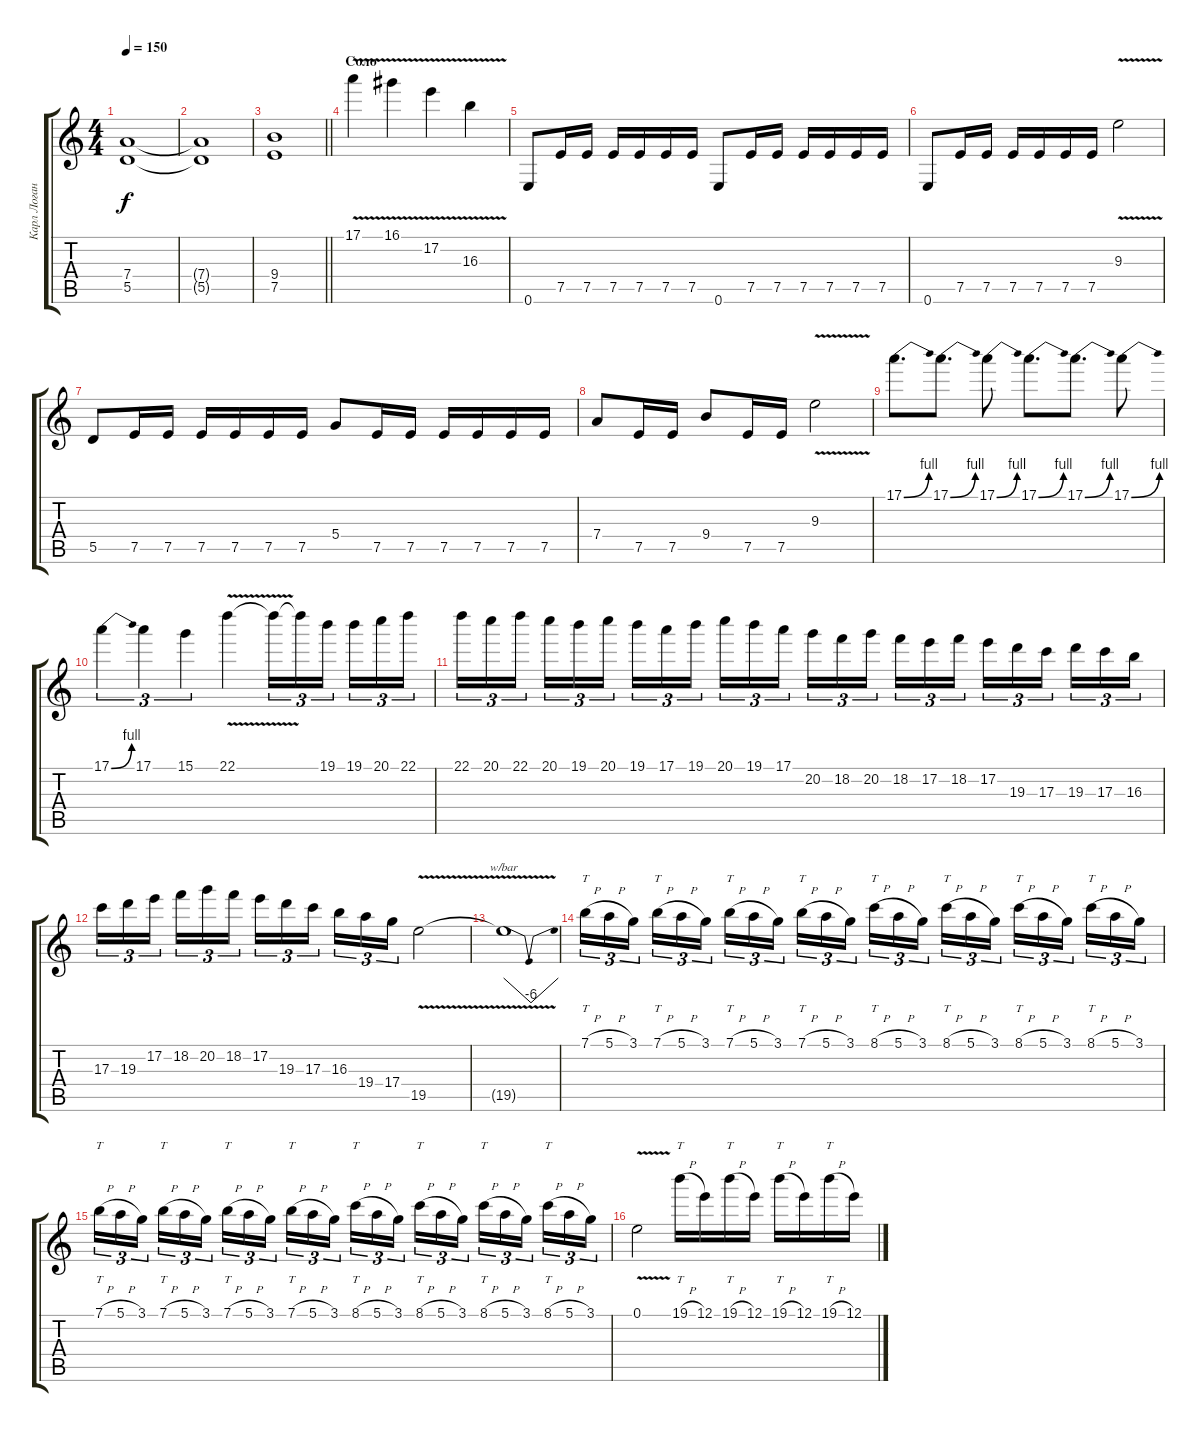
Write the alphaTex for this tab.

\track ("Карл Логан" "Карл Логан") {instrument distortionguitar}
\staff {score tabs}
\tuning (E4 B3 G3 D3 A2 E2) {hide}
\ts (4 4)
\tempo 150
\clef g2
\ks c
(7.4 5.5).1{dy f} |
(7.4{t} 5.5{t}).1 |
\barLineRight lightlight
(9.4 7.5).1 |
\section ("" "Соло")
17.1{v}.4 16.1{v}.4 17.2{v}.4 16.3{v}.4 |
0.6.8 7.5.16 7.5.16 7.5.16 7.5.16 7.5.16 7.5.16 0.6.8 7.5.16 7.5.16 7.5.16 7.5.16 7.5.16 7.5.16 |
0.6.8 7.5.16 7.5.16 7.5.16 7.5.16 7.5.16 7.5.16 9.3{v}.2 |
5.5.8 7.5.16 7.5.16 7.5.16 7.5.16 7.5.16 7.5.16 5.4.8 7.5.16 7.5.16 7.5.16 7.5.16 7.5.16 7.5.16 |
7.4.8 7.5.16 7.5.16 9.4.8 7.5.16 7.5.16 9.3{v}.2 |
17.1{be (bend 0 0 60 4)}.8{d} 17.1{be (bend 0 0 60 4)}.8{d} 17.1{be (bend 0 0 60 4)}.8 17.1{be (bend 0 0 60 4)}.8{d} 17.1{be (bend 0 0 60 4)}.8{d} 17.1{be (bend 0 0 60 4)}.8 |
17.1{be (bend 0 0 60 4)}.4{tu (3 2)} 17.1.4{tu (3 2)} 15.1.4{tu (3 2)} 22.1{v}.4 22.1{t}.16{tu (3 2)} 22.1{t}.16{tu (3 2)} 19.1.16{tu (3 2) beam splitsecondary} 19.1.16{tu (3 2)} 20.1.16{tu (3 2)} 22.1.16{tu (3 2)} |
22.1.16{tu (3 2)} 20.1.16{tu (3 2)} 22.1.16{tu (3 2) beam splitsecondary} 20.1.16{tu (3 2)} 19.1.16{tu (3 2)} 20.1.16{tu (3 2)} 19.1.16{tu (3 2)} 17.1.16{tu (3 2)} 19.1.16{tu (3 2) beam splitsecondary} 20.1.16{tu (3 2)} 19.1.16{tu (3 2)} 17.1.16{tu (3 2)} 20.2.16{tu (3 2)} 18.2.16{tu (3 2)} 20.2.16{tu (3 2) beam splitsecondary} 18.2.16{tu (3 2)} 17.2.16{tu (3 2)} 18.2.16{tu (3 2)} 17.2.16{tu (3 2)} 19.3.16{tu (3 2)} 17.3.16{tu (3 2) beam splitsecondary} 19.3.16{tu (3 2)} 17.3.16{tu (3 2)} 16.3.16{tu (3 2)} |
17.3.16{tu (3 2)} 19.3.16{tu (3 2)} 17.2.16{tu (3 2) beam splitsecondary} 18.2.16{tu (3 2)} 20.2.16{tu (3 2)} 18.2.16{tu (3 2)} 17.2.16{tu (3 2)} 19.3.16{tu (3 2)} 17.3.16{tu (3 2) beam splitsecondary} 16.3.16{tu (3 2)} 19.4.16{tu (3 2)} 17.4.16{tu (3 2)} 19.5{v}.2 |
19.5{t}.1{tbe (dip default 0 0 30 -24 60 0)} |
7.1{h}.16{tt tu (3 2)} 5.1{h}.16{tu (3 2)} 3.1.16{tu (3 2) beam splitsecondary} 7.1{h}.16{tt tu (3 2)} 5.1{h}.16{tu (3 2)} 3.1.16{tu (3 2)} 7.1{h}.16{tt tu (3 2)} 5.1{h}.16{tu (3 2)} 3.1.16{tu (3 2) beam splitsecondary} 7.1{h}.16{tt tu (3 2)} 5.1{h}.16{tu (3 2)} 3.1.16{tu (3 2)} 8.1{h}.16{tt tu (3 2)} 5.1{h}.16{tu (3 2)} 3.1.16{tu (3 2) beam splitsecondary} 8.1{h}.16{tt tu (3 2)} 5.1{h}.16{tu (3 2)} 3.1.16{tu (3 2)} 8.1{h}.16{tt tu (3 2)} 5.1{h}.16{tu (3 2)} 3.1.16{tu (3 2) beam splitsecondary} 8.1{h}.16{tt tu (3 2)} 5.1{h}.16{tu (3 2)} 3.1.16{tu (3 2)} |
7.1{h}.16{tt tu (3 2)} 5.1{h}.16{tu (3 2)} 3.1.16{tu (3 2) beam splitsecondary} 7.1{h}.16{tt tu (3 2)} 5.1{h}.16{tu (3 2)} 3.1.16{tu (3 2)} 7.1{h}.16{tt tu (3 2)} 5.1{h}.16{tu (3 2)} 3.1.16{tu (3 2) beam splitsecondary} 7.1{h}.16{tt tu (3 2)} 5.1{h}.16{tu (3 2)} 3.1.16{tu (3 2)} 8.1{h}.16{tt tu (3 2)} 5.1{h}.16{tu (3 2)} 3.1.16{tu (3 2) beam splitsecondary} 8.1{h}.16{tt tu (3 2)} 5.1{h}.16{tu (3 2)} 3.1.16{tu (3 2)} 8.1{h}.16{tt tu (3 2)} 5.1{h}.16{tu (3 2)} 3.1.16{tu (3 2) beam splitsecondary} 8.1{h}.16{tt tu (3 2)} 5.1{h}.16{tu (3 2)} 3.1.16{tu (3 2)} |
0.1{v}.2 19.1{h}.16{tt} 12.1.16 19.1{h}.16{tt} 12.1.16 19.1{h}.16{tt} 12.1.16 19.1{h}.16{tt} 12.1.16
